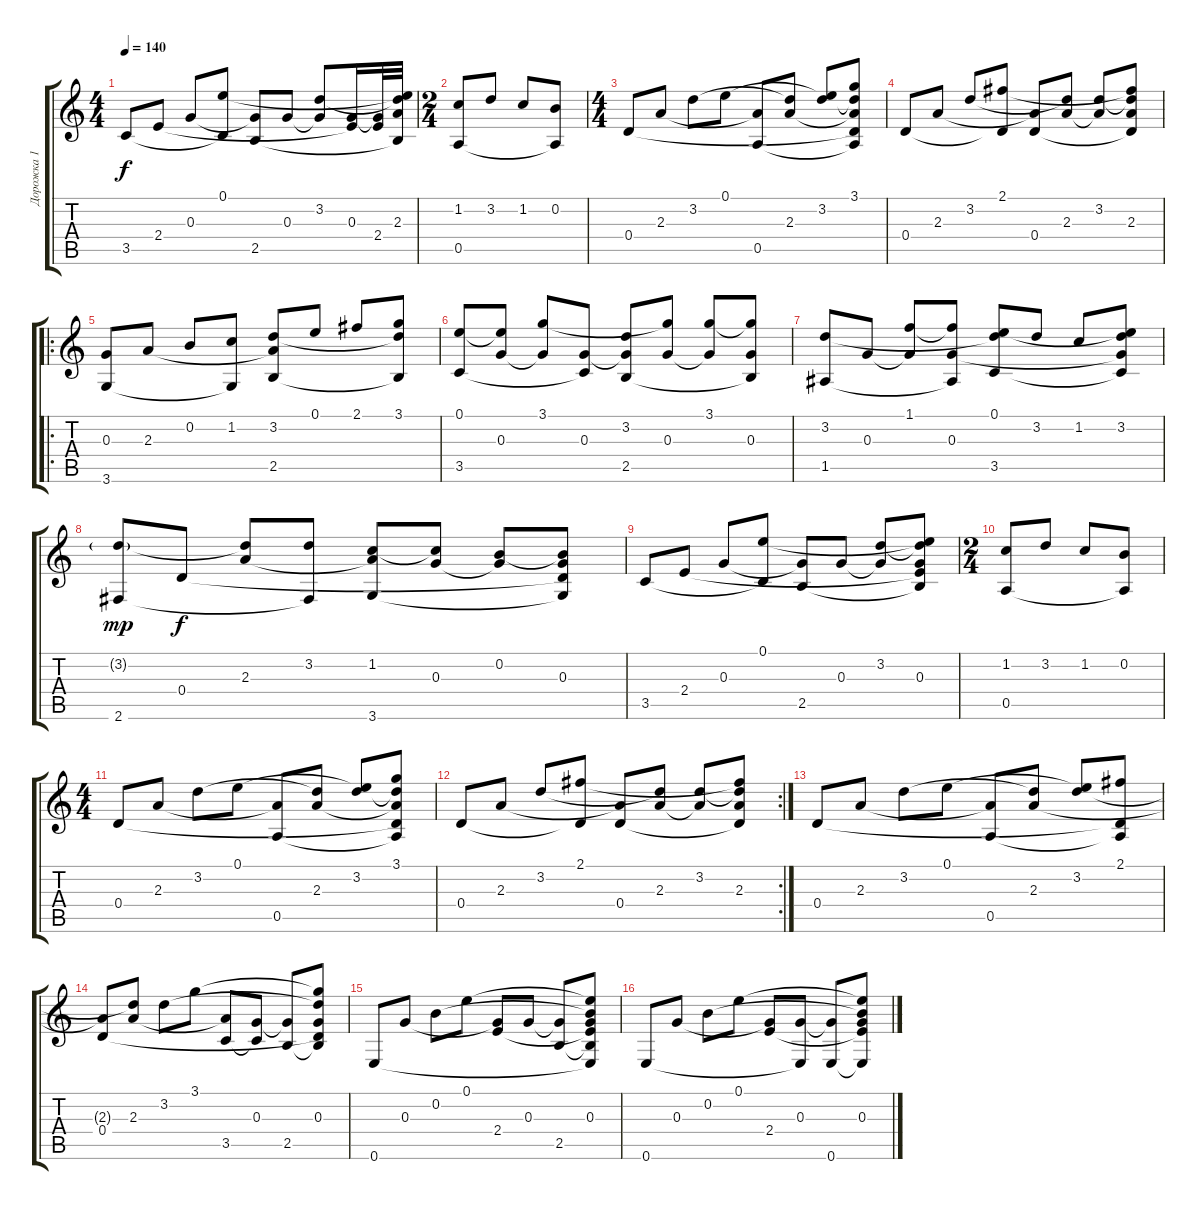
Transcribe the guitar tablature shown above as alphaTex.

\track ("Дорожка 1" "Дорожка 1") {instrument acousticguitarsteel}
\staff {score tabs}
\tuning (E4 B3 G3 D3 A2 E2) {hide}
\ts (4 4)
\tempo 140
\clef g2
\ks c
3.5.8{dy f} 2.4.8 0.3.8 (0.1 3.5{t}).8 (0.3{t} 2.5).8 0.3.8 (3.2 0.3{t}).8 (0.3 2.4{t}).16 (0.3{t} 2.4).32 (0.1{t} 3.2{t} 2.3 2.5{t}).32 |
\ts (2 4)
(1.2 0.5).8 3.2.8 1.2.8 (0.2 0.5{t}).8 |
\ts (4 4)
0.4.8 2.3.8 3.2.8 0.1.8 (2.3{t} 0.5).8 (3.2{t} 2.3).8 (0.1{t} 3.2).8 (3.1 3.2{t} 2.3{t} 0.4{t} 0.5{t}).8 |
0.4.8 2.3.8 3.2.8 (2.1 0.4{t}).8 (2.3{t} 0.4).8 (3.2{t} 2.3).8 (3.2 2.3{t}).8 (2.1{t} 3.2{t} 2.3 0.4{t}).8 |
\ro
(0.3 3.6).8 2.3.8 0.2.8 (1.2 3.6{t}).8 (3.2 2.3{t} 2.5).8 0.1.8 2.1.8 (3.1 3.2{t} 2.5{t}).8 |
(0.1 3.5).8 (0.1{t} 0.3).8 (3.1 0.3{t}).8 (0.3 3.5{t}).8 (3.2 0.3{t} 2.5).8 (3.1{t} 0.3).8 (3.1 0.3{t}).8 (3.1{t} 0.3 2.5{t}).8 |
(3.2 1.5).8 0.3.8 (1.1 0.3{t}).8 (1.1{t} 0.3 1.5{t}).8 (0.1 3.2{t} 3.5).8 3.2.8 1.2.8 (0.1{t} 3.2 0.3{t} 3.5{t}).8 |
(3.2{g} 2.6).8{dy mp} 0.4.8{dy f} (3.2{t} 2.3).8 (3.2 2.6{t}).8 (1.2 2.3{t} 3.6).8 (1.2{t} 0.3).8 (0.2 0.3{t}).8 (0.2{t} 0.3 0.4{t} 3.6{t}).8 |
3.5.8 2.4.8 0.3.8 (0.1 3.5{t}).8 (0.3{t} 2.5).8 0.3.8 (3.2 0.3{t}).8 (0.1{t} 3.2{t} 0.3 2.4{t} 2.5{t}).8 |
\ts (2 4)
(1.2 0.5).8 3.2.8 1.2.8 (0.2 0.5{t}).8 |
\ts (4 4)
0.4.8 2.3.8 3.2.8 0.1.8 (2.3{t} 0.5).8 (3.2{t} 2.3).8 (0.1{t} 3.2).8 (3.1 3.2{t} 2.3{t} 0.4{t} 0.5{t}).8 |
\rc 2
0.4.8 2.3.8 3.2.8 (2.1 0.4{t}).8 (2.3{t} 0.4).8 (3.2{t} 2.3).8 (3.2 2.3{t}).8 (2.1{t} 3.2{t} 2.3 0.4{t}).8 |
0.4.8 2.3.8 3.2.8 0.1.8 (2.3{t} 0.5).8 (3.2{t} 2.3).8 (0.1{t} 3.2).8 (2.1 0.4{t} 0.5{t}).8 |
(2.3{t} 0.4).8 (3.2{t} 2.3).8 3.2.8 3.1.8 (2.3{t} 3.5).8 (0.3 3.5{t}).8 (0.3{t} 2.5).8 (3.1{t} 3.2{t} 0.3 0.4{t} 2.5{t}).8 |
0.6.8 0.3.8 0.2.8 0.1.8 (0.3{t} 2.4).8 0.3.8 (0.3{t} 2.5).8 (0.1{t} 0.2{t} 0.3 2.4{t} 2.5{t} 0.6{t}).8 |
0.6.8 0.3.8 0.2.8 0.1.8 (0.3{t} 2.4).8 (0.3 0.6{t}).8 (0.3{t} 0.6).8 (0.1{t} 0.2{t} 0.3 2.4{t} 0.6{t}).8
